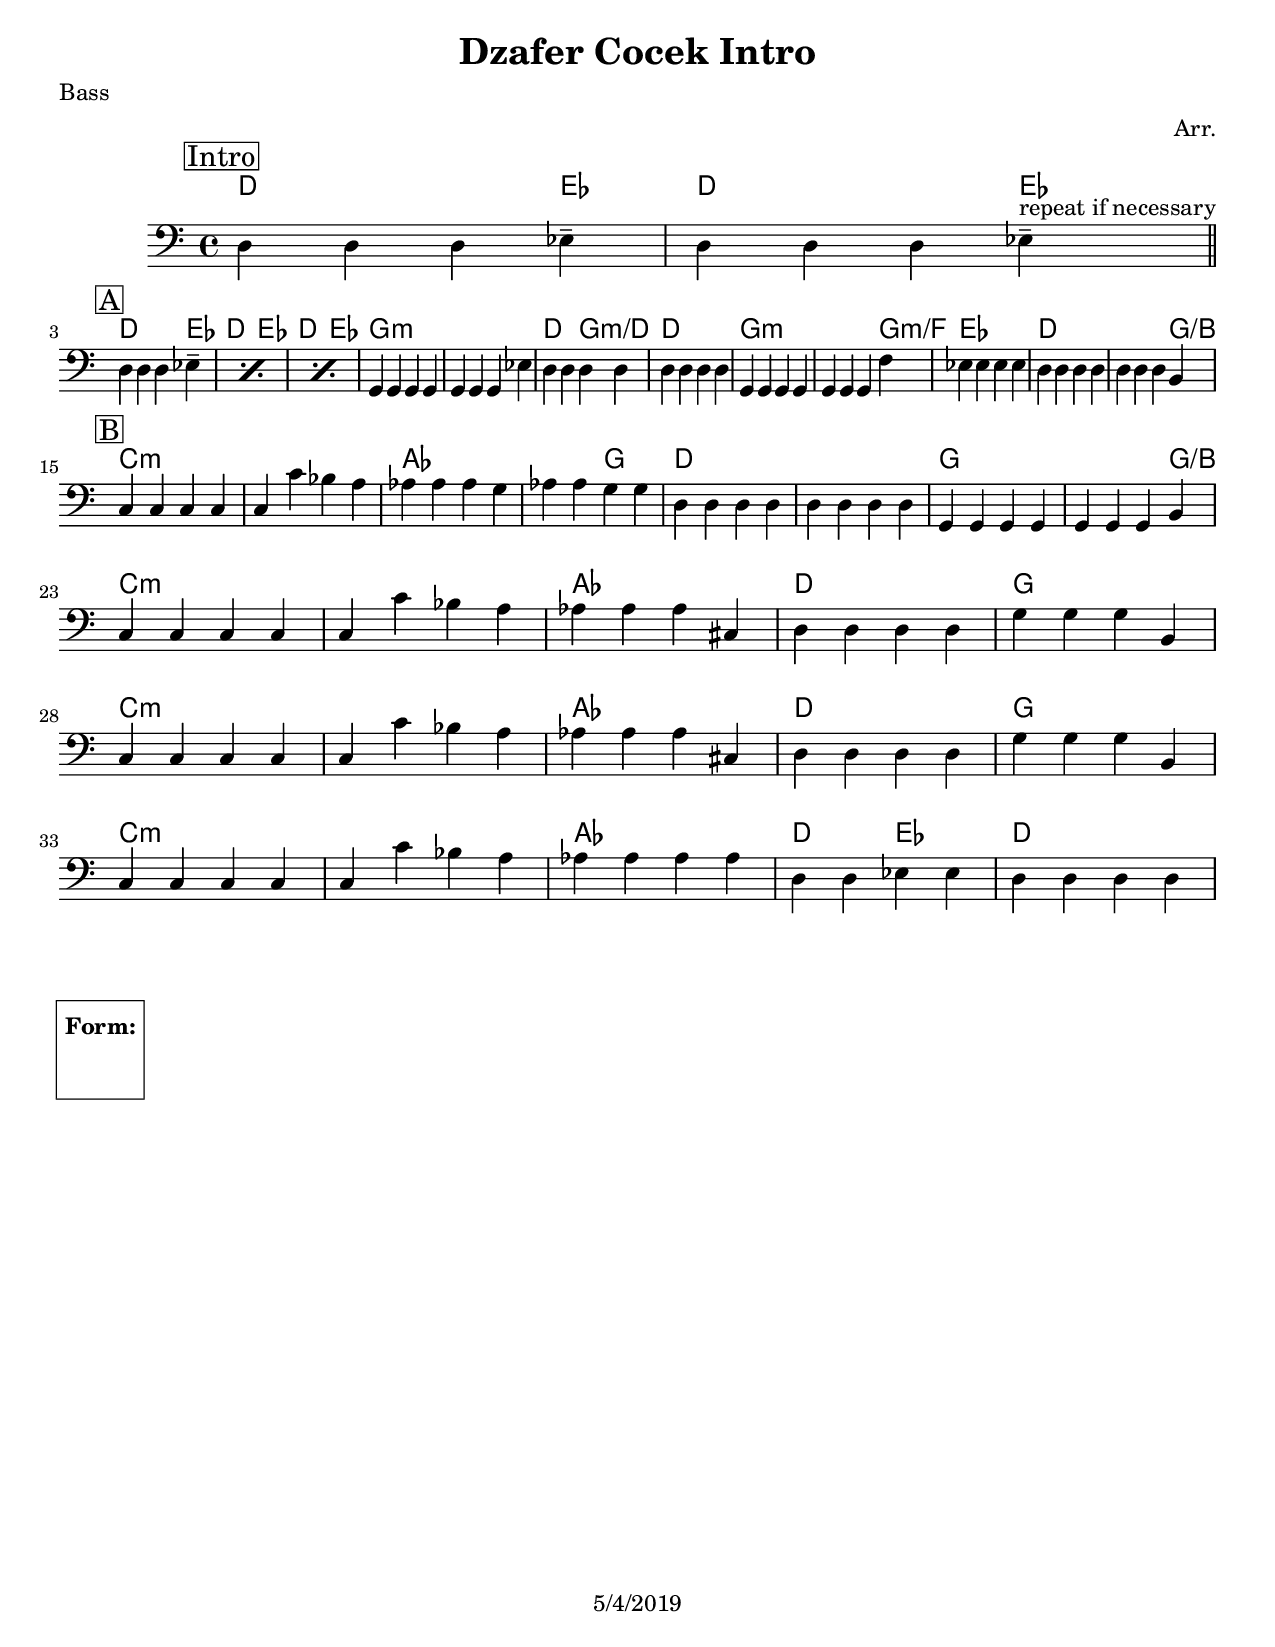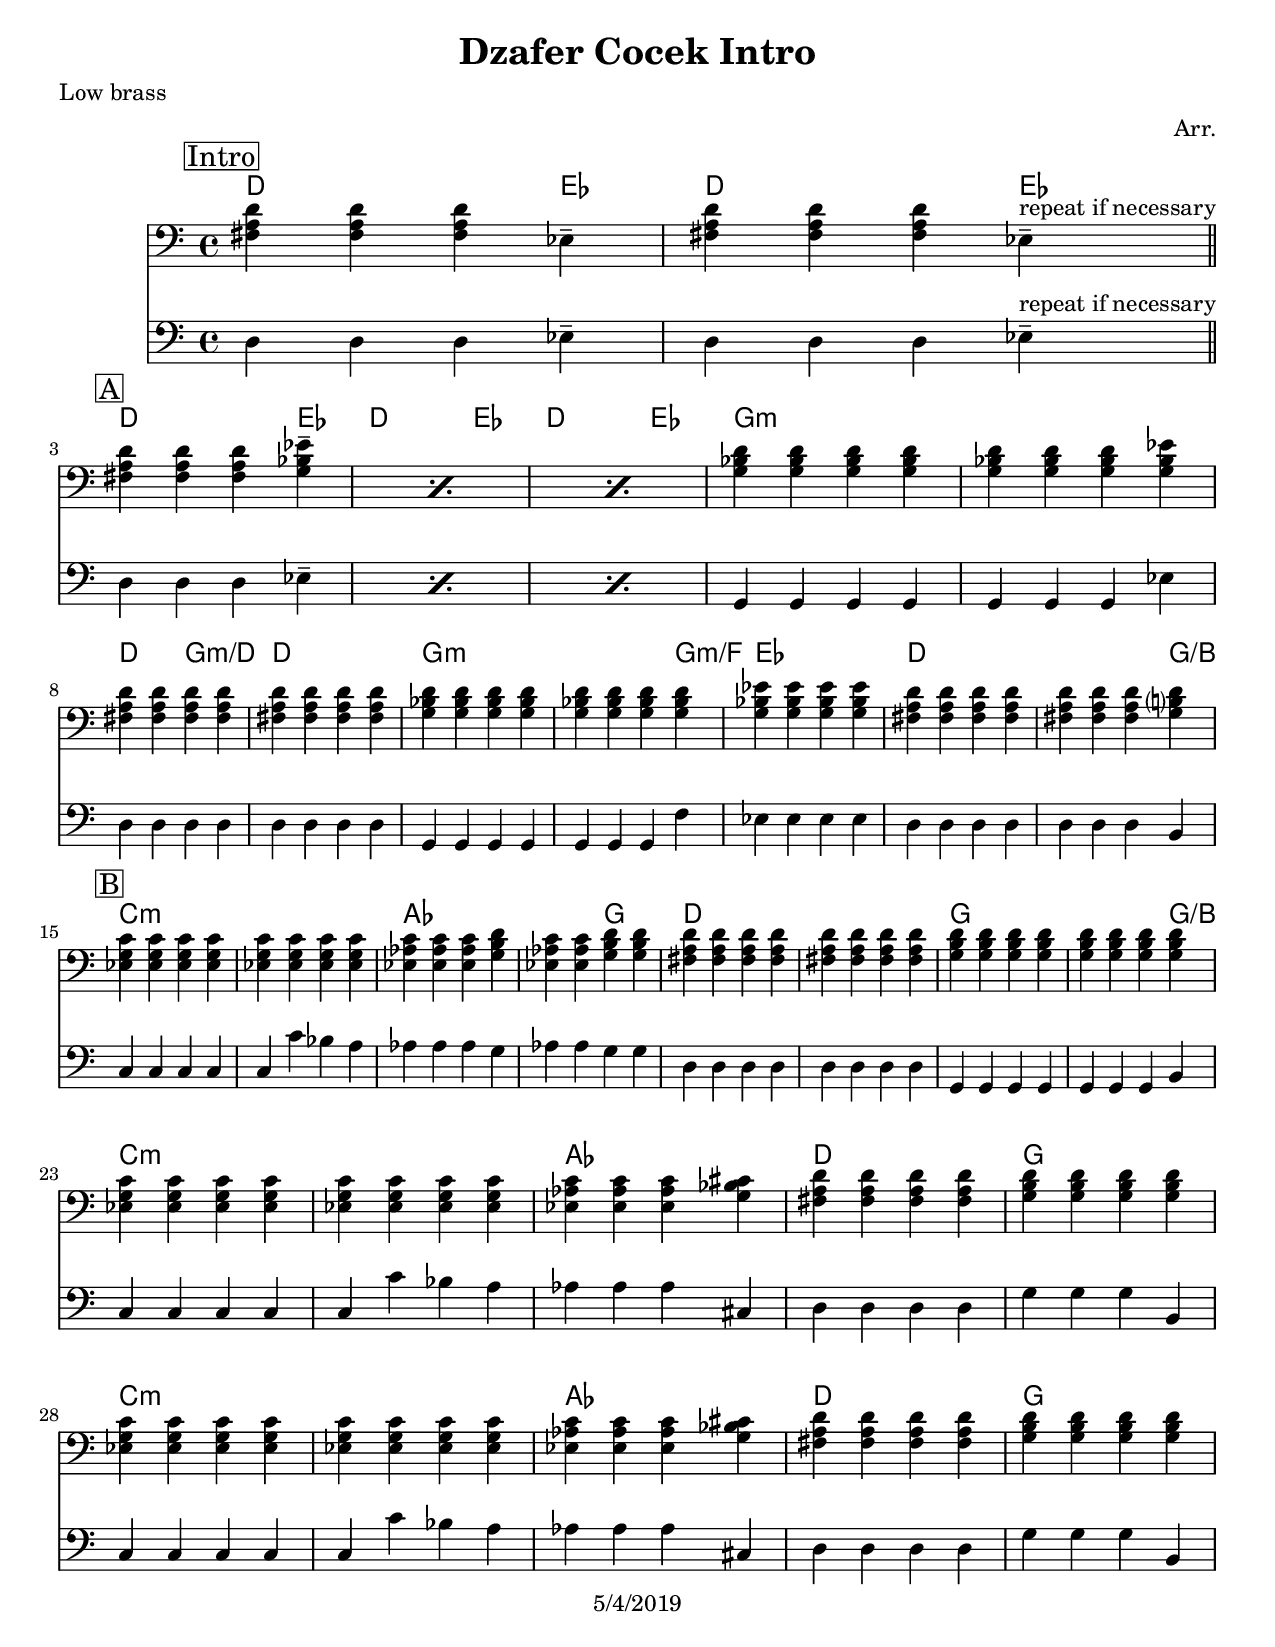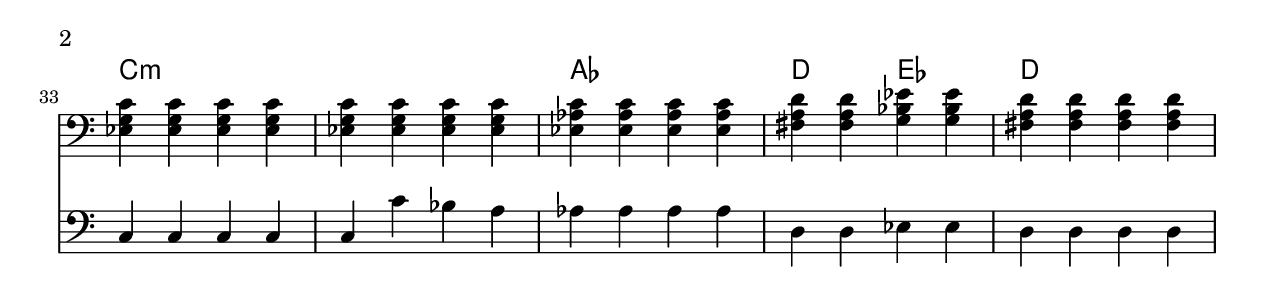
\version "2.18.2"

\header {
	title = "Dzafer Cocek Intro"
	composer = ""
	arranger = "Arr."
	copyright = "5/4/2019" %date of latest edits
}
\paper {
  #(set-paper-size "letter")
  }


slash = {
	\override NoteHead #'style = #'slash
	\override Stem #'transparent = ##t
}

noslash = {
	\revert NoteHead #'style
	\revert Stem #'transparent
}

the_form = %Form
	\markup { \box \column {
	\line { " " }
	\line { \bold " Form: " }
	\line { " " }
	\line { " " }
	}}

test = { \relative c' { \tempo 4 = 80 \set Score.markFormatter = #format-mark-box-letters
	\repeat volta 2 {
	}
}
}

%{ ornament conventions, a/o 10/2017
%	\prall		regular up ornament, metric
%	\lineprall	quick, nonmetric up ornament	(was \mordent)
%	\mordent		regular down ornament, nonmetric	(was \upbow)
%	\prallprall	consecutive up ornaments, metric
% \trill		trill
%	\turn		turn of some sort
%}

%{ split part:
%	<<
%		{ c8 d e f g f e d | c1 | }
%	\\
%		{ c,2 d8 e f g | c4 g e c | }
%	>>
%}

%{ modified volta spanners:
%	\repeat volta 4 {
%		c4 c c c | d4 d d d | e4 e e e |
%	}
%	\set Score.repeatCommands = #'((volta "1,3"))                   % gives custom volta spanner
%	    { f4 f g g  | }
%	\set Score.repeatCommands = #'((volta #f) (volta "2,4") end-repeat) % ends the 1st spanner, gives custom volta spanner and a repeat back
%			{ f8 f f f g a b c | }
%	\set Score.repeatCommands = #'((volta #f))                      % ends 2nd spanner
%}


midbrass = { \relative c { \set Score.markFormatter = #format-mark-box-letters

	\mark \markup { \box "Intro" }
    <fis a d>4 <fis a d> <fis a d> ees-- | <fis a d> <fis a d> <fis a d> ees--^\markup {"repeat if necessary"} | \bar "||" 
    \break

	\mark \markup { \box "A" }
    \repeat percent 3 { <fis a d> <fis a d> <fis a d> <g bes ees>-- | } <g bes d> <g bes d> <g bes d> <g bes d> | 
    <g bes d> <g bes d> <g bes d> <g bes ees> | <fis a d> <fis a d> <fis a d> <fis a d> | <fis a d> <fis a d> <fis a d> <fis a d> |
    <g bes d> <g bes d> <g bes d> <g bes d> | <g bes d> <g bes d> <g bes d> <g bes d> |
    <g bes ees> <g bes ees> <g bes ees> <g bes ees> | <fis a d> <fis a d> <fis a d> <fis a d> | <fis a d> <fis a d> <fis a d> <g b? d> |
    \break

	\mark \markup { \box "B" }
    <ees g c> <ees g c> <ees g c> <ees g c> | <ees g c> <ees g c> <ees g c> <ees g c> | <ees aes c> <ees aes c> <ees aes c> <g b d> |  <ees aes c> <ees aes c> <g b d> <g b d> |
    <fis a d> <fis a d> <fis a d> <fis a d> | <fis a d> <fis a d> <fis a d> <fis a d> | <g b d> <g b d> <g b d> <g b d> | <g b d> <g b d> <g b d> <g b d> |
    \break

    <ees g c> <ees g c> <ees g c> <ees g c> | <ees g c> <ees g c> <ees g c> <ees g c> | <ees aes c> <ees aes c> <ees aes c> <g bes cis> | <fis a d> <fis a d> <fis a d> <fis a d> | <g b d> <g b d> <g b d> <g b d> |
    \break
    <ees g c> <ees g c> <ees g c> <ees g c> | <ees g c> <ees g c> <ees g c> <ees g c> | <ees aes c> <ees aes c> <ees aes c> <g bes cis> | <fis a d> <fis a d> <fis a d> <fis a d> | <g b d> <g b d> <g b d> <g b d> |
    \break
    <ees g c> <ees g c> <ees g c> <ees g c> | <ees g c> <ees g c> <ees g c> <ees g c> | <ees aes c> <ees aes c> <ees aes c> <ees aes c> | <fis a d> <fis a d> <g bes ees> <g bes ees> | <fis a d> <fis a d> <fis a d> <fis a d> |
    \break

}
}

bass = { \relative c { \set Score.markFormatter = #format-mark-box-letters

	\mark \markup { \box "Intro" }
    d4 d d ees-- | d d d ees--^\markup {"repeat if necessary"} | \bar "||" 
    \break

	\mark \markup { \box "A" }
    \repeat percent 3 { d d d ees-- | } g, g g g | 
    g g g ees' | d d d d | d d d d |
    g, g g g | g g g f' |
    ees ees ees ees | d d d d | d d d b |
    \break

	\mark \markup { \box "B" }
    c c c c | c c' bes a | aes aes aes g |  aes aes g g |
    d d d d | d d d d | g, g g g | g g g b |
    \break

    c c c c | c c' bes a | aes aes aes cis, | d d d d | g g g b, |
    \break
    c c c c | c c' bes a | aes aes aes cis, | d d d d | g g g b, |
    \break
    c c c c | c c' bes a | aes aes aes aes | d, d ees ees | d d d d |
    \break


}
}


changes = { \chordmode {

% Intro
d2. ees4 |
d2. ees4 |

% A
d2. ees4 | d2. ees4 | d2. ees4 | g1:min |
g:min | d2 g:min/d | d1 | g1:min | g2.:min g4:min/f |
ees1 | d | d2. g4/b |

% B
c1:min | c:min | aes | aes2 g | d1 | d | g | g2. g4/b |
c1:min | c:min | aes | d | g | 
c1:min | c:min | aes | d | g | 
c1:min | c:min | aes | d2 ees | d1 | 

}
}


\book {
	\bookOutputSuffix "secret_midhorn_part"
    \header { poet = "Low brass" }
	\score {
	  <<
	    \new ChordNames {
		\set chordChanges = ##t
		\changes
	    }
	    \new Staff { \clef bass
		\midbrass
	    }
	    \new Staff { \clef bass
		\bass
	    }
	  >>
	}
}

\book {
	\bookOutputSuffix "bass"
    \header { poet = "Bass" }
	\score {
	  <<
	    \new ChordNames {
		\set chordChanges = ##t
		\changes
	    }
	    \new Staff { \clef bass
		\bass
	    }
	  >>
	}
	\the_form
}
%{
\book {
	\score {
	  <<
		\new Staff {
		  \set Staff.midiInstrument = #"trumpet" \unfoldRepeats
			\melody
		}
		\new Staff {
		  \set Staff.midiInstrument = #"trumpet" \unfoldRepeats
			\midbrass
		}
	  >>
		\midi { }
	}
}
\book {
	\score {
	  <<
		\new Staff {
		  \set Staff.midiInstrument = #"trumpet" \unfoldRepeats
			\test
		}
	  >>
		\midi { }
	}
}
%}
